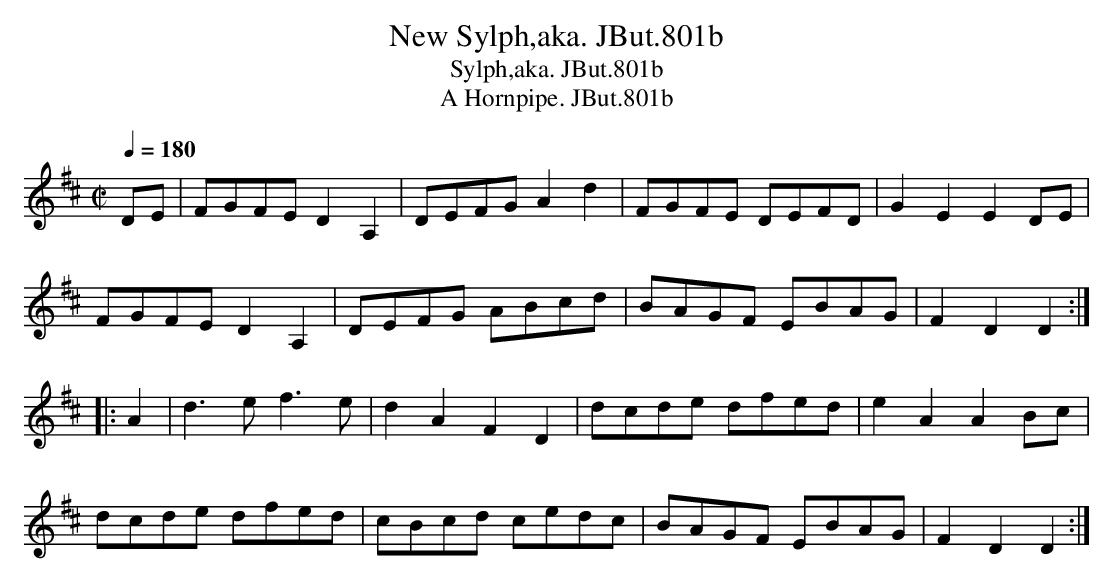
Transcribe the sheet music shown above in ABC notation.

X:1
T:New Sylph,aka. JBut.801b
T:Sylph,aka. JBut.801b
T:Hornpipe. JBut.801b, A
M:C|
L:1/8
Q:1/4=180
K:D
DE|FGFE D2A,2|DEFG A2d2|FGFE DEFD|G2E2E2 DE|
FGFE D2A,2|DEFG ABcd|BAGF EBAG|F2D2D2:|
|:A2|d3ef3e|d2A2F2D2|dcde dfed|e2A2A2 Bc|
dcde dfed|cBcd cedc|BAGF EBAG|F2D2D2:|
